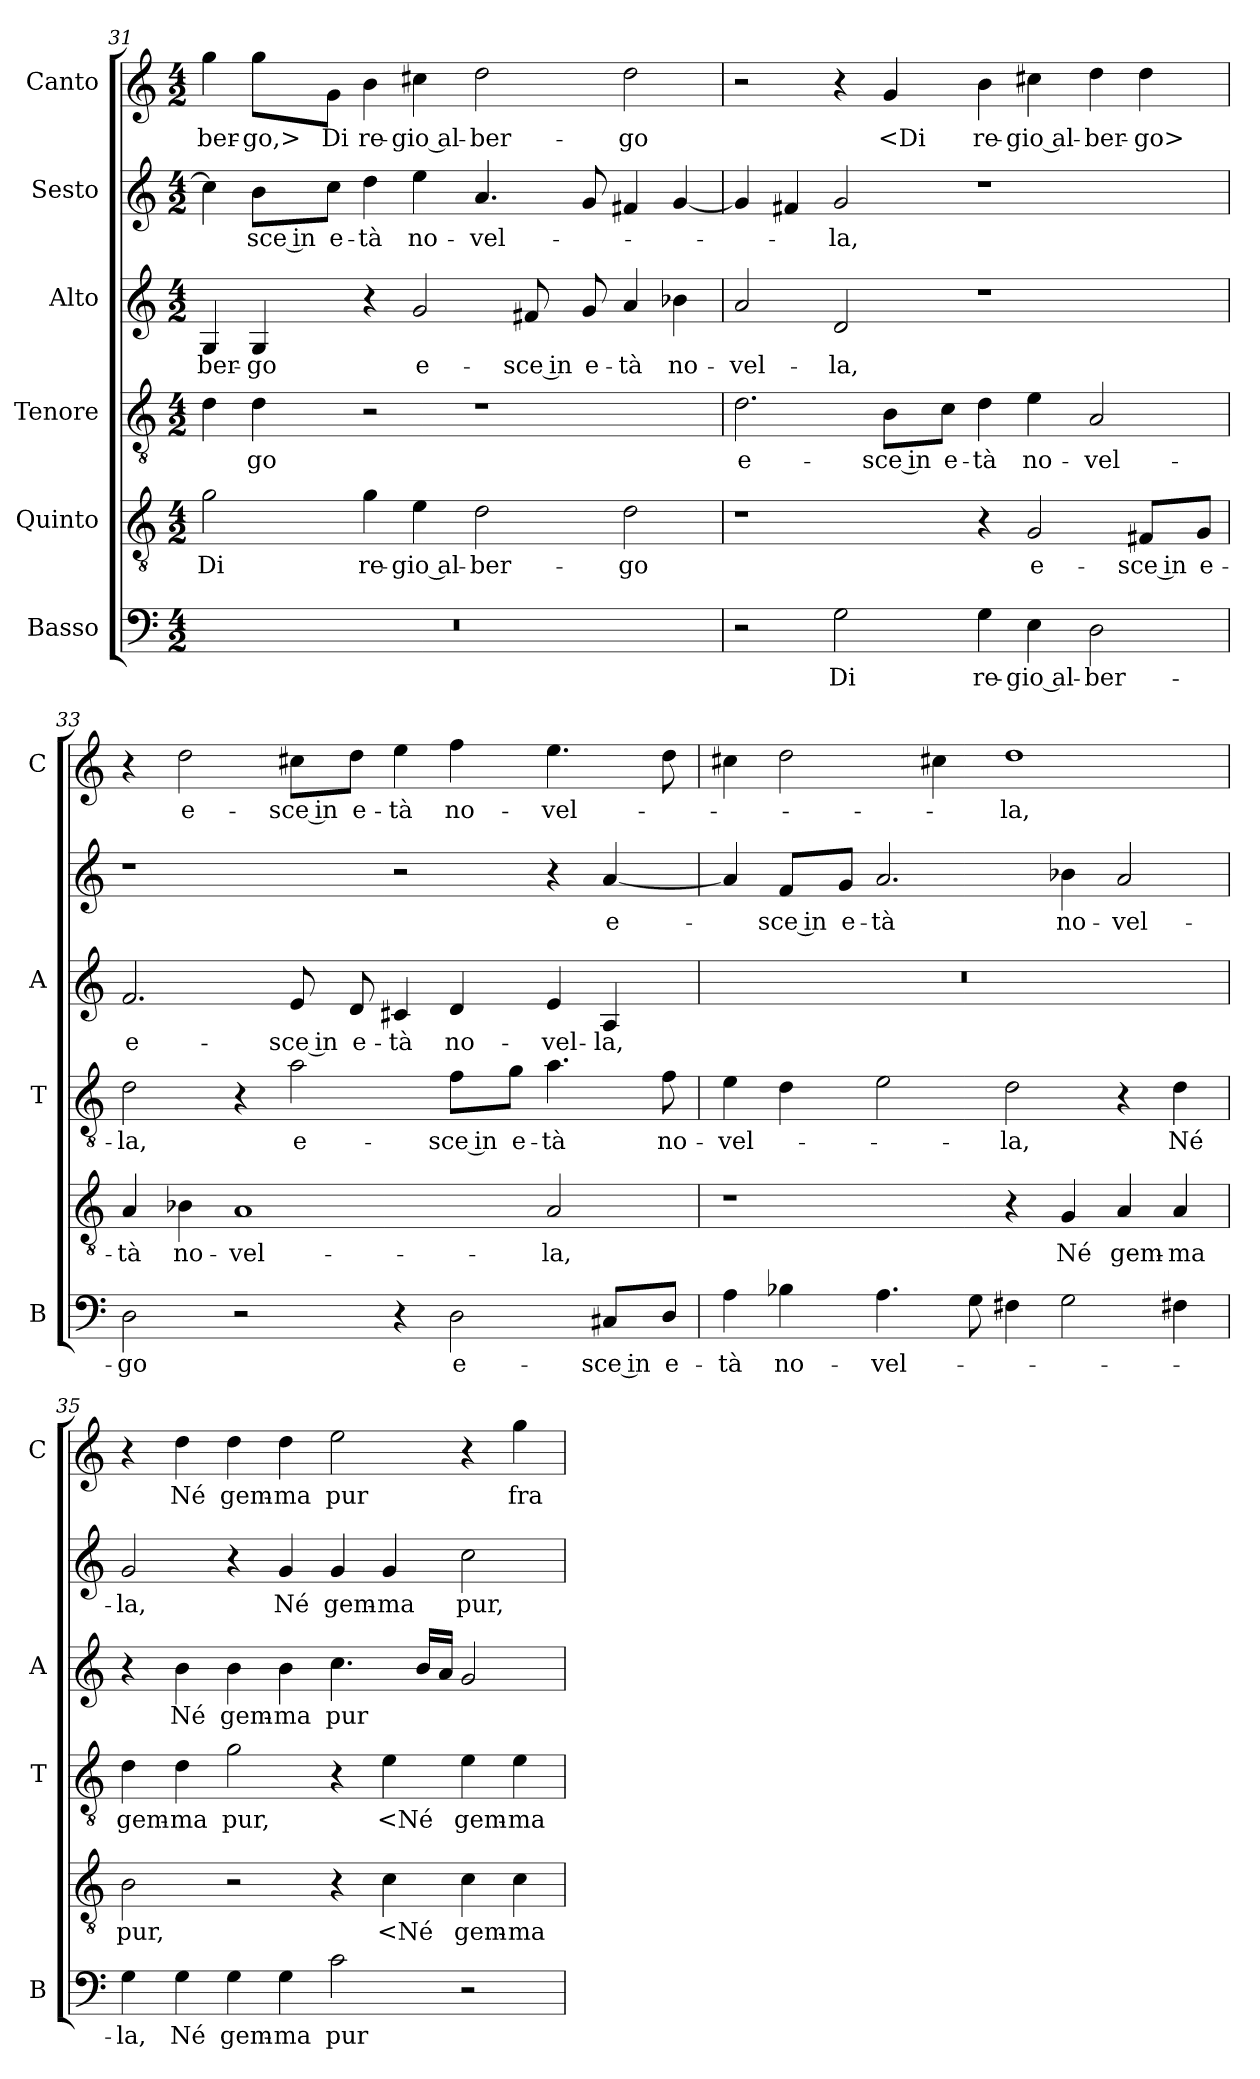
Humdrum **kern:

**kern	**text	**kern	**text	**kern	**text	**kern	**text	**kern	**text	**kern	**text
*part6	*part6	*part5	*part5	*part4	*part4	*part3	*part3	*part2	*part2	*part1	*part1
*staff6	*staff6	*staff5	*staff5	*staff4	*staff4	*staff3	*staff3	*staff2	*staff2	*staff1	*staff1
*I"Basso	*	*I"Quinto	*	*I"Tenore	*	*I"Alto	*	*I"Sesto	*	*I"Canto	*
*I'B	*	*	*	*I'T	*	*I'A	*	*	*	*I'C	*
*clefF4	*	*clefGv2	*	*clefGv2	*	*clefG2	*	*clefG2	*	*clefG2	*
*k[]	*	*k[]	*	*k[]	*	*k[]	*	*k[]	*	*k[]	*
*M4/2	*	*M4/2	*	*M4/2	*	*M4/2	*	*M4/2	*	*M4/2	*
=31	=31	=31	=31	=31	=31	=31	=31	=31	=31	=31	=31
0r	.	2g	Di	4d	.	4G	-ber-	4cc]	.	4gg	-ber-
.	.	.	.	4d	-go	4G	-go	8b\L	-sce in	8gg\L	-go,>
.	.	.	.	.	.	.	.	8cc\J	e-	8g\J	Di
.	.	4g	re-	2r	.	4r	.	4dd	-tà	4b	re-
.	.	4e	-gio al-	.	.	2g	e-	4ee	no-	4cc#X	-gio al-
.	.	2d	-ber-	1r	.	.	.	4.a	-vel-	2dd	-ber-
.	.	.	.	.	.	8f#X	-sce in	.	.	.	.
.	.	.	.	.	.	8g	e-	8g	.	.	.
.	.	2d	-go	.	.	4a	-tà	4f#X	.	2dd	-go
.	.	.	.	.	.	4b-X	no-	[4g	.	.	.
=32	=32	=32	=32	=32	=32	=32	=32	=32	=32	=32	=32
2r	.	1r	.	2.d	e-	2a	-vel-	4g]	.	2r	.
.	.	.	.	.	.	.	.	4f#X	.	.	.
2G	Di	.	.	.	.	2d	-la,	2g	-la,	4r	.
.	.	.	.	8B\L	-sce in	.	.	.	.	4g	<Di
.	.	.	.	8c\J	e-	.	.	.	.	.	.
4G	re-	4r	.	4d	-tà	1r	.	1r	.	4b	re-
4E	-gio al-	2G	e-	4e	no-	.	.	.	.	4cc#X	-gio al-
2D	-ber-	.	.	2A	-vel-	.	.	.	.	4dd	-ber-
.	.	8F#X/L	-sce in	.	.	.	.	.	.	4dd	-go>
.	.	8G/J	e-	.	.	.	.	.	.	.	.
=33	=33	=33	=33	=33	=33	=33	=33	=33	=33	=33	=33
2D	-go	4A	-tà	2d	-la,	2.f	e-	1r	.	4r	.
.	.	4B-X	no-	.	.	.	.	.	.	2dd	e-
2r	.	1A	-vel-	4r	.	.	.	.	.	.	.
.	.	.	.	2a	e-	8e	-sce in	.	.	8cc#X\L	-sce in
.	.	.	.	.	.	8d	e-	.	.	8dd\J	e-
4r	.	.	.	.	.	4c#X	-tà	2r	.	4ee	-tà
2D	e-	.	.	8f\L	-sce in	4d	no-	.	.	4ff	no-
.	.	.	.	8g\J	e-	.	.	.	.	.	.
.	.	2A	-la,	4.a	-tà	4e	-vel-	4r	.	4.ee	-vel-
8C#X/L	-sce in	.	.	.	.	4A	-la,	[4a	e-	.	.
8D/J	e-	.	.	8f	no-	.	.	.	.	8dd	.
=34	=34	=34	=34	=34	=34	=34	=34	=34	=34	=34	=34
4A	-tà	1r	.	4e	-vel-	0r	.	4a]	.	4cc#X	.
4B-X	no-	.	.	4d	.	.	.	8f/L	-sce in	2dd	.
.	.	.	.	.	.	.	.	8g/J	e-	.	.
4.A	-vel-	.	.	2e	.	.	.	2.a	-tà	.	.
.	.	.	.	.	.	.	.	.	.	4cc#X	.
8G	.	.	.	.	.	.	.	.	.	.	.
4F#X	.	4r	.	2d	-la,	.	.	.	.	1dd	-la,
2G	.	4G	Né	.	.	.	.	4b-X	no-	.	.
.	.	4A	gem-	4r	.	.	.	2a	-vel-	.	.
4F#X	.	4A	-ma	4d	Né	.	.	.	.	.	.
=35	=35	=35	=35	=35	=35	=35	=35	=35	=35	=35	=35
4G	-la,	2B	pur,	4d	gem-	4r	.	2g	-la,	4r	.
4G	Né	.	.	4d	-ma	4b	Né	.	.	4dd	Né
4G	gem-	2r	.	2g	pur,	4b	gem-	4r	.	4dd	gem-
4G	-ma	.	.	.	.	4b	-ma	4g	Né	4dd	-ma
2c	pur	4r	.	4r	.	4.cc	pur	4g	gem-	2ee	pur
.	.	4c	<Né	4e	<Né	.	.	4g	-ma	.	.
.	.	.	.	.	.	16bLL	.	.	.	.	.
.	.	.	.	.	.	16aJJ	.	.	.	.	.
2r	.	4c	gem-	4e	gem-	2g	.	2cc	pur,	4r	.
.	.	4c	-ma	4e	-ma	.	.	.	.	4gg	fra
=	=	=	=	=	=	=	=	=	=	=	=
*-	*-	*-	*-	*-	*-	*-	*-	*-	*-	*-	*-
